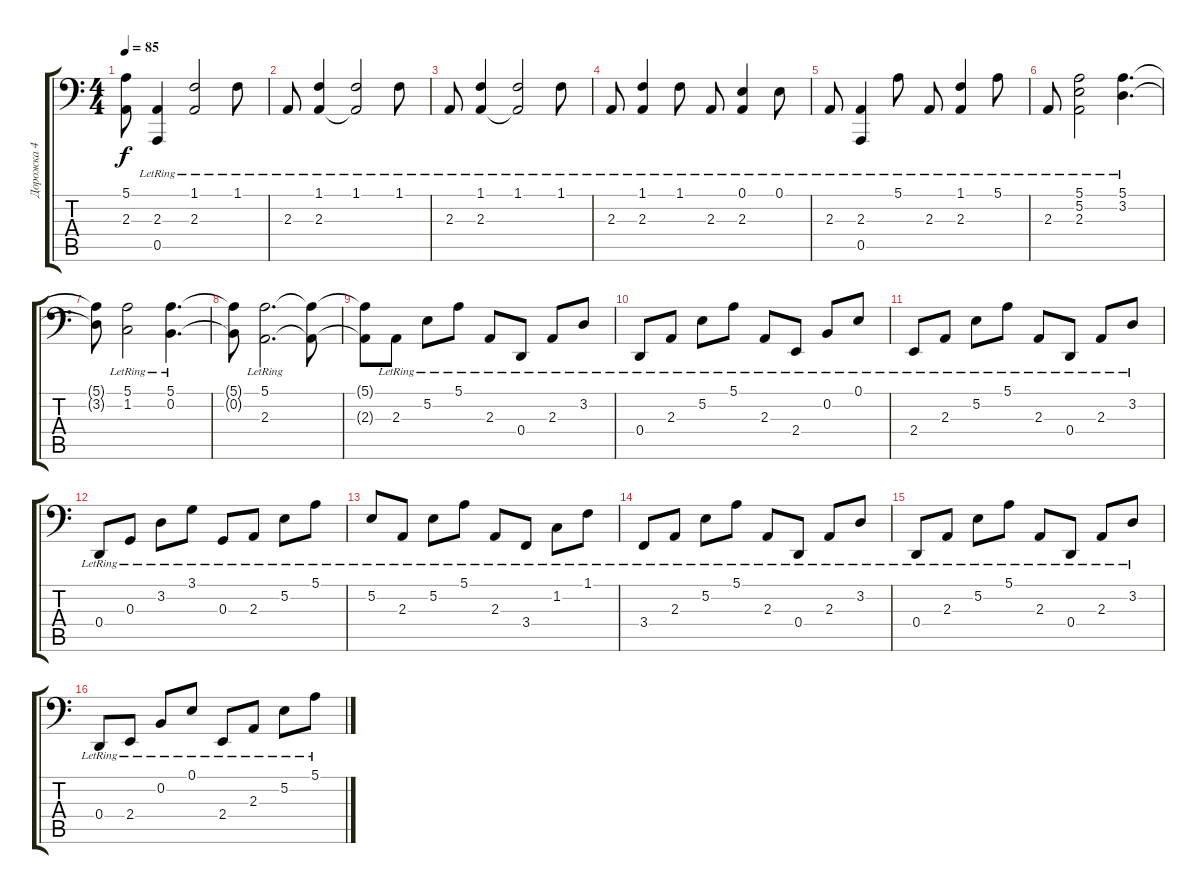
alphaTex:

\track ("Дорожка 4" "Дорожка 4") {solo instrument acousticgrandpiano}
\staff {score tabs}
\tuning (E3 B2 G2 D2 A1 E1) {hide}
\ts (4 4)
\tempo 85
\clef f4
\ks c
(5.1{t} 2.3{t}).8{dy f} (2.3{lr} 0.5{lr}).4 (1.1{lr} 2.3{lr}).2 1.1{lr}.8 |
2.3{lr}.8 (1.1{lr} 2.3{lr}).4 (1.1{lr} 2.3{t}).2 1.1{lr}.8 |
2.3{lr}.8 (1.1{lr} 2.3{lr}).4 (1.1{lr} 2.3{t}).2 1.1{lr}.8 |
2.3{lr}.8 (1.1{lr} 2.3{lr}).4 1.1{lr}.8 2.3{lr}.8 (0.1{lr} 2.3{lr}).4 0.1{lr}.8 |
2.3{lr}.8 (2.3{lr} 0.5{lr}).4 5.1{lr}.8 2.3{lr}.8 (1.1{lr} 2.3{lr}).4 5.1{lr}.8 |
2.3{lr}.8 (5.1{lr} 5.2{lr} 2.3{lr}).2 (5.1{lr} 3.2{lr}).4{d} |
(5.1{t} 3.2{t}).8 (5.1{lr} 1.2{lr}).2 (5.1{lr} 0.2{lr}).4{d} |
(5.1{t} 0.2{t}).8 (5.1{lr} 2.3{lr}).2{d} (5.1{t} 2.3{t}).8 |
(5.1{t} 2.3{t}).8 2.3{lr}.8 5.2{lr}.8 5.1{lr}.8 2.3{lr}.8 0.4{lr}.8 2.3{lr}.8 3.2{lr}.8 |
0.4{lr}.8 2.3{lr}.8 5.2{lr}.8 5.1{lr}.8 2.3{lr}.8 2.4{lr}.8 0.2{lr}.8 0.1{lr}.8 |
2.4{lr}.8 2.3{lr}.8 5.2{lr}.8 5.1{lr}.8 2.3{lr}.8 0.4{lr}.8 2.3{lr}.8 3.2{lr}.8 |
0.4{lr}.8 0.3{lr}.8 3.2{lr}.8 3.1{lr}.8 0.3{lr}.8 2.3{lr}.8 5.2{lr}.8 5.1{lr}.8 |
5.2{lr}.8 2.3{lr}.8 5.2{lr}.8 5.1{lr}.8 2.3{lr}.8 3.4{lr}.8 1.2{lr}.8 1.1{lr}.8 |
3.4{lr}.8 2.3{lr}.8 5.2{lr}.8 5.1{lr}.8 2.3{lr}.8 0.4{lr}.8 2.3{lr}.8 3.2{lr}.8 |
0.4{lr}.8 2.3{lr}.8 5.2{lr}.8 5.1{lr}.8 2.3{lr}.8 0.4{lr}.8 2.3{lr}.8 3.2{lr}.8 |
0.4{lr}.8 2.4{lr}.8 0.2{lr}.8 0.1{lr}.8 2.4{lr}.8 2.3{lr}.8 5.2{lr}.8 5.1{lr}.8
